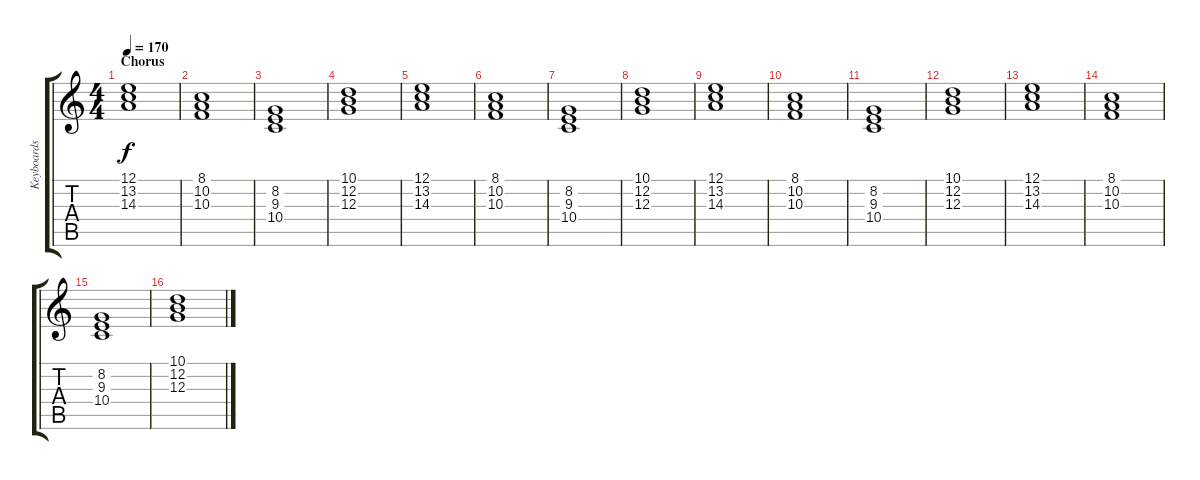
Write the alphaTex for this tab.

\track ("Keyboards" "Keyboards") {instrument stringensemble1}
\staff {score tabs}
\tuning (E4 B3 G3 D3 A2 E2) {hide}
\ts (4 4)
\section ("" "Chorus")
\tempo 170
\clef g2
\ks c
(12.1 13.2 14.3).1{dy f} |
(8.1 10.2 10.3).1 |
(8.2 9.3 10.4).1 |
(10.1 12.2 12.3).1 |
(12.1 13.2 14.3).1 |
(8.1 10.2 10.3).1 |
(8.2 9.3 10.4).1 |
(10.1 12.2 12.3).1 |
(12.1 13.2 14.3).1 |
(8.1 10.2 10.3).1 |
(8.2 9.3 10.4).1 |
(10.1 12.2 12.3).1 |
(12.1 13.2 14.3).1 |
(8.1 10.2 10.3).1 |
(8.2 9.3 10.4).1 |
(10.1 12.2 12.3).1
